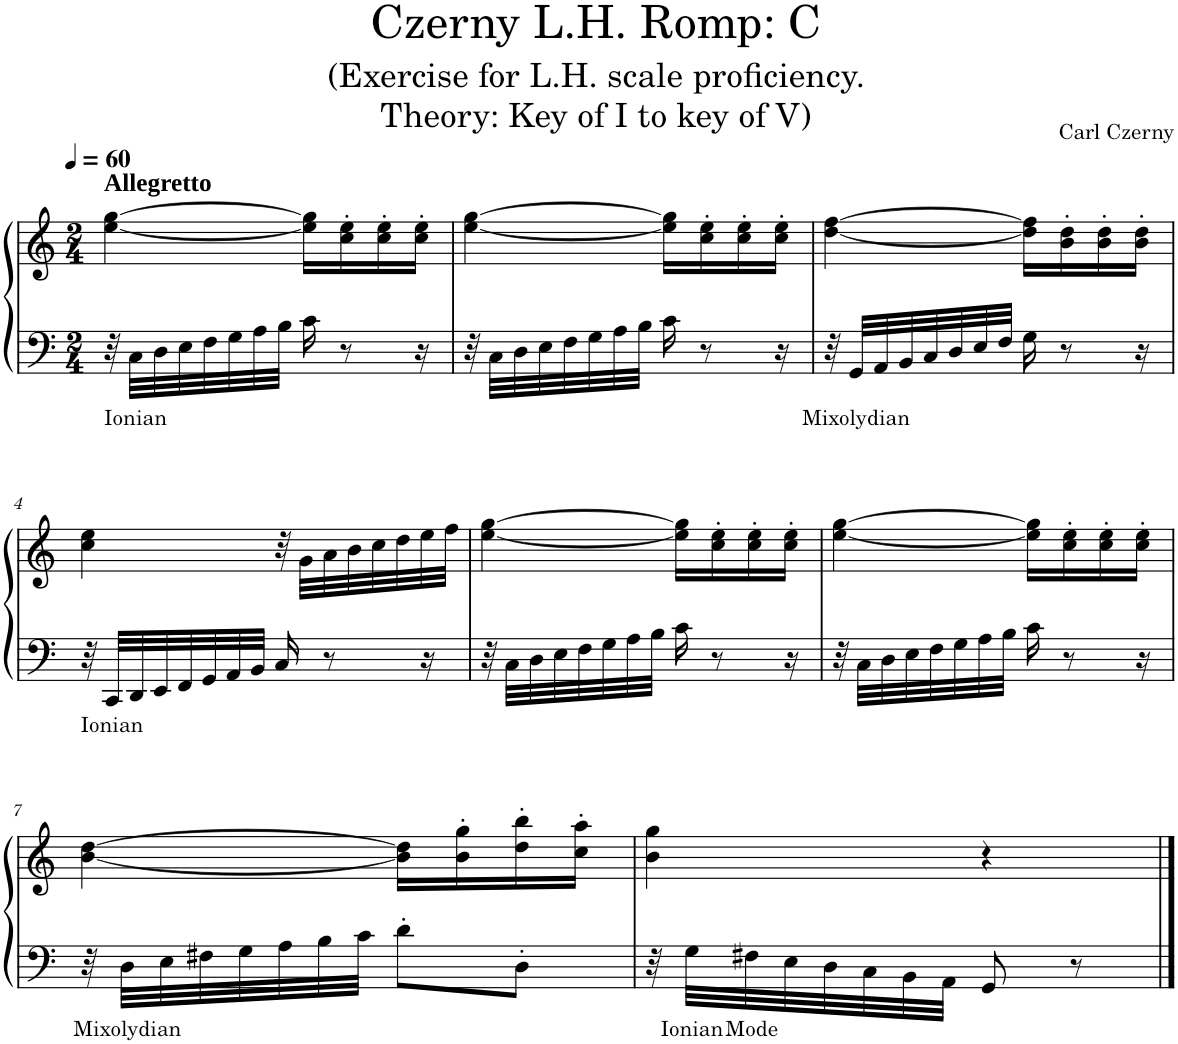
**kern	**text	**kern
*part1	*part1	*part1
*staff2	*staff2	*staff1
*I"Piano	*	*
*I'Pno.	*	*
*clefF4	*	*clefG2
*k[]	*	*k[]
*M2/4	*	*M2/4
*MM60	*	*MM60
=1	=1	=1
!	!	!LO:TX:a:B:t=Allegretto
32r	.	[<4ee\ [>4gg\
!	!LO:LY:b	!
32C\LLL	Ionian	.
32D\	.	.
32E\	.	.
32F\	.	.
32G\	.	.
32A\	.	.
32B\JJJ	.	.
16c\	.	16ee\] 16gg\]LL
8r	.	16cc\' 16ee\'
.	.	16cc\' 16ee\'
16r	.	16cc\' 16ee\'JJ
=2	=2	=2
32r	.	[<4ee\ [>4gg\
32C\LLL	.	.
32D\	.	.
32E\	.	.
32F\	.	.
32G\	.	.
32A\	.	.
32B\JJJ	.	.
16c\	.	16ee\] 16gg\]LL
8r	.	16cc\' 16ee\'
.	.	16cc\' 16ee\'
16r	.	16cc\' 16ee\'JJ
=3	=3	=3
32r	.	[<4dd\ [>4ff\
!	!LO:LY:b	!
32GG/LLL	Mixolydian	.
32AA/	.	.
32BB/	.	.
32C/	.	.
32D/	.	.
32E/	.	.
32F/JJJ	.	.
16G\	.	16dd\] 16ff\]LL
8r	.	16b\' 16dd\'
.	.	16b\' 16dd\'
16r	.	16b\' 16dd\'JJ
!!LO:LB:g=z
=4	=4	=4
32r	.	4cc\ 4ee\
!	!LO:LY:b	!
32CC/LLL	Ionian	.
32DD/	.	.
32EE/	.	.
32FF/	.	.
32GG/	.	.
32AA/	.	.
32BB/JJJ	.	.
16C/	.	32r
.	.	32g\LLL
8r	.	32a\
.	.	32b\
.	.	32cc\
.	.	32dd\
16r	.	32ee\
.	.	32ff\JJJ
=5	=5	=5
32r	.	[<4ee\ [>4gg\
32C\LLL	.	.
32D\	.	.
32E\	.	.
32F\	.	.
32G\	.	.
32A\	.	.
32B\JJJ	.	.
16c\	.	16ee\] 16gg\]LL
8r	.	16cc\' 16ee\'
.	.	16cc\' 16ee\'
16r	.	16cc\' 16ee\'JJ
=6	=6	=6
32r	.	[<4ee\ [>4gg\
32C\LLL	.	.
32D\	.	.
32E\	.	.
32F\	.	.
32G\	.	.
32A\	.	.
32B\JJJ	.	.
16c\	.	16ee\] 16gg\]LL
8r	.	16cc\' 16ee\'
.	.	16cc\' 16ee\'
16r	.	16cc\' 16ee\'JJ
!!LO:LB:g=z
=7	=7	=7
32r	.	[<4b\ [>4dd\
!	!LO:LY:b	!
32D\LLL	Mixolydian	.
32E\	.	.
32F#X\	.	.
32G\	.	.
32A\	.	.
32B\	.	.
32c\JJJ	.	.
8d'\L	.	16b\] 16dd\]LL
.	.	16b\' 16gg\'
8D'\J	.	16dd\' 16bb\'
.	.	16cc\' 16aa\'JJ
=8	=8	=8
32r	.	4b\ 4gg\
!	!LO:LY:b	!
32G\LLL	Ionian	.
!	!LO:LY:b	!
32F#X\	Mode	.
32E\	.	.
32D\	.	.
32C\	.	.
32BB\	.	.
32AA\JJJ	.	.
8GG/	.	4r
8r	.	.
==	==	==
*-	*-	*-
